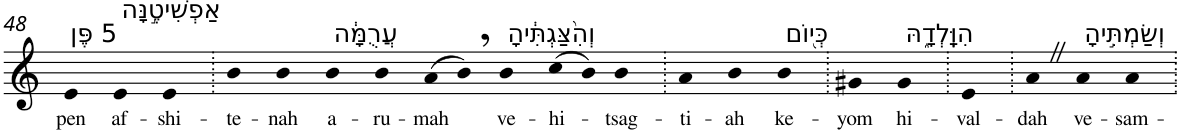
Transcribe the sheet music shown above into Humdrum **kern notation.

**kern	**text
*part1	*part1
*staff1	*staff1
*I"Piano	*
*I'Pno	*
!!LO:PB:g=z
*clefG2	*
*k[]	*
=48	=48
!LO:TX:a:t=5 פֶּן	!
!	!LO:LY:b
4e	pen
!LO:TX:a:t=אַפְשִׁיטֶ֣נָּה	!
!	!LO:LY:b
4e	af-
!	!LO:LY:b
4e	-shi-
=49.	=49.
!	!LO:LY:b
4b	-te-
!	!LO:LY:b
4b	-nah
!LO:TX:a:t=עֲרֻמָּ֔ה	!
!	!LO:LY:b
4b	a-
!	!LO:LY:b
4b	-ru-
!	!LO:LY:b
(>8a	-mah
8b,)	.
!LO:TX:a:t=וְהִ֨צַּגְתִּ֔יהָ	!
!	!LO:LY:b
4b	ve-
!	!LO:LY:b
(>8cc	-hi-
8b)	.
!	!LO:LY:b
4b	-tsag-
=50.	=50.
!	!LO:LY:b
4a	-ti-
!	!LO:LY:b
4b	-ah
!LO:TX:a:t=כְּי֖וֹם	!
!	!LO:LY:b
4b	ke-
=51.	=51.
!	!LO:LY:b
4g#X	-yom
!LO:TX:a:t=הִוָּֽלְדָ֑הּ	!
!	!LO:LY:b
4g#	hi-
=52.	=52.
!	!LO:LY:b
4e	-val-
=53.	=53.
!	!LO:LY:b
4aZ	-dah
!LO:TX:a:t=וְשַׂמְתִּ֣יהָ	!
!	!LO:LY:b
4a	ve-
!	!LO:LY:b
4a	-sam-
=.	=.
*-	*-
